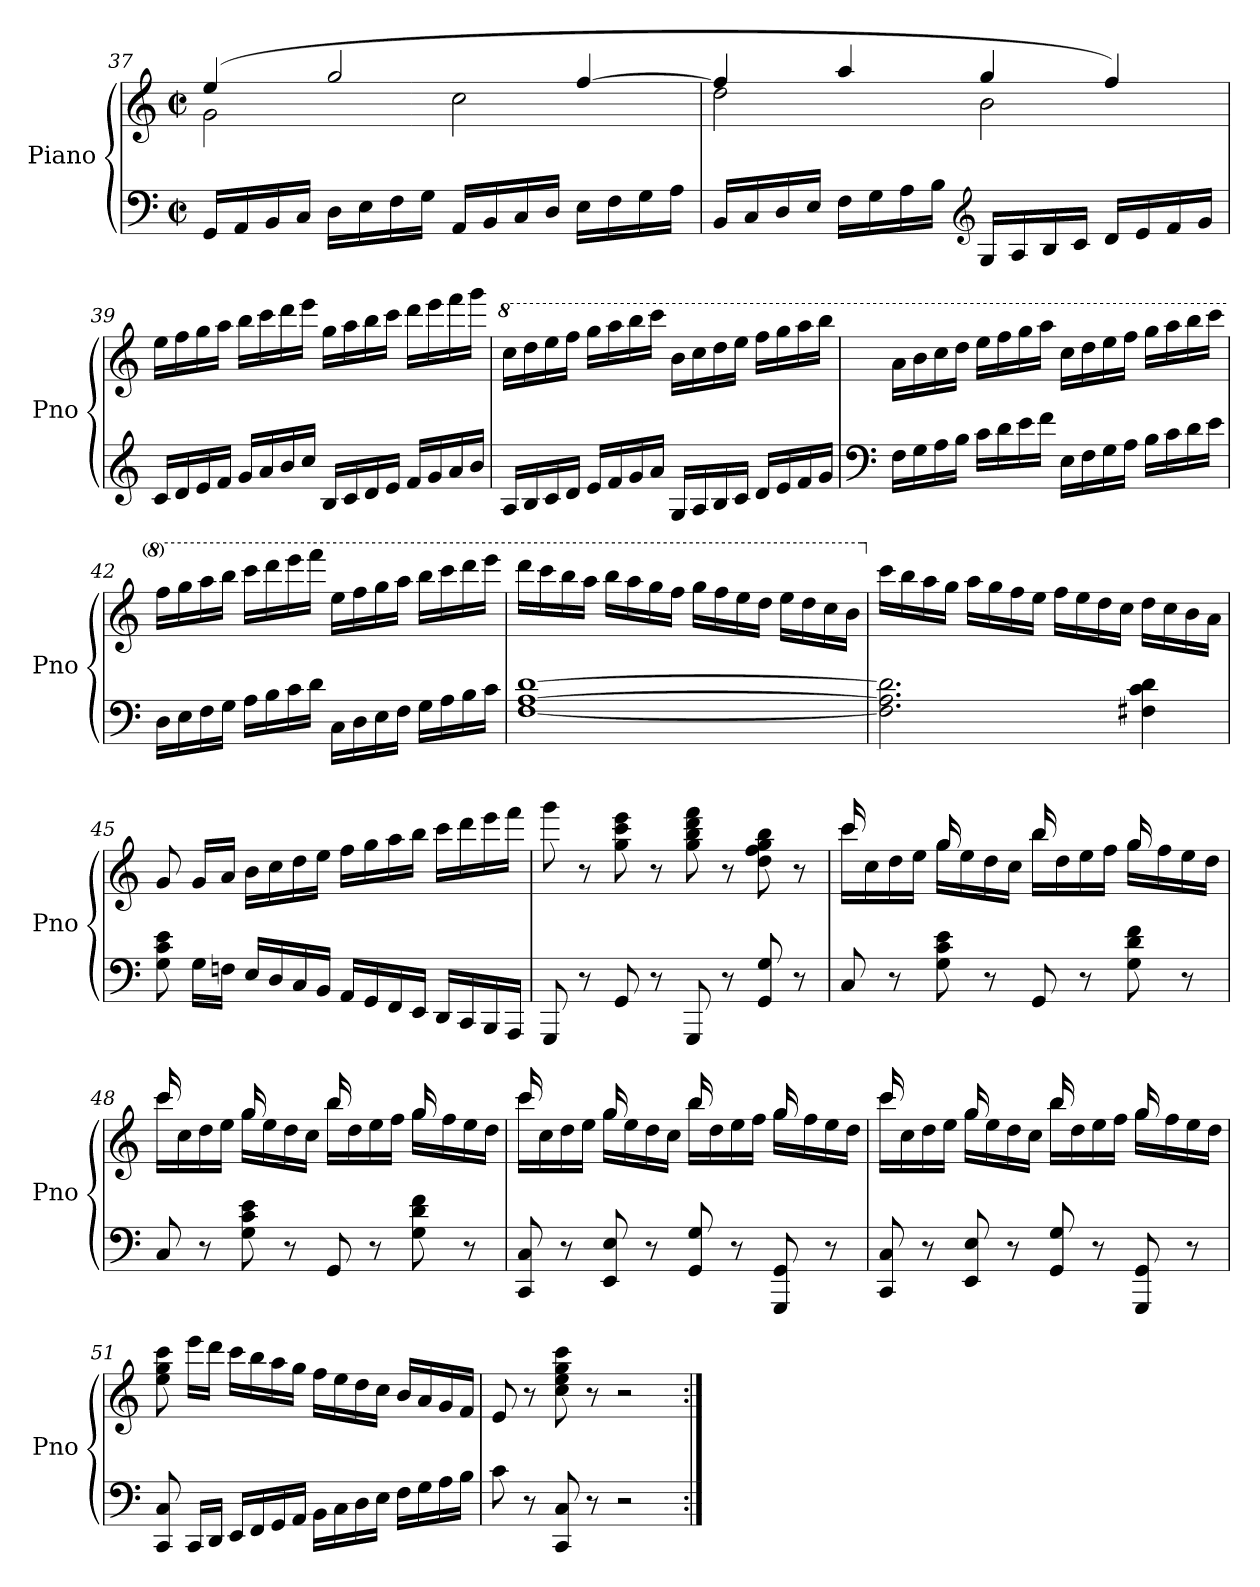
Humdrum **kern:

**kern	**kern
*part1	*part1
*staff2	*staff1
*I"Piano	*
*I'Pno	*
!!LO:LB:g=z
*clefF4	*clefG2
*k[]	*k[]
*M4/4	*M4/4
*met(c|)	*met(c|)
=37	=37
*	*^
16GG</LL	(4ee/	2g<\
16AA</	.	.
16BB</	.	.
16C</JJ	.	.
16D<\LL	2gg/	.
16E<\	.	.
16F<\	.	.
16G<\JJ	.	.
16AA</LL	.	2cc<\
16BB</	.	.
16C</	.	.
16D</JJ	.	.
16E<\LL	[4ff/	.
16F<\	.	.
16G<\	.	.
16A<\JJ	.	.
=38	=38	=38
16BB</LL	4ff/]	2dd<\
16C</	.	.
16D</	.	.
16E</JJ	.	.
16F<\LL	4aa/	.
16G<\	.	.
16A<\	.	.
16B<\JJ	.	.
*clefG2	*	*
16G</LL	4gg/	2b<\
16A</	.	.
16B</	.	.
16c</JJ	.	.
16d</LL	4ff/)	.
16e</	.	.
16f</	.	.
16g</JJ	.	.
*	*v	*v
=39	=39
16c</LL	16ee\LL
16d</	16ff\
16e</	16gg\
16f</JJ	16aa\JJ
16g</LL	16bb\LL
16a</	16ccc\
16b</	16ddd\
16cc</JJ	16eee\JJ
16B</LL	16gg\LL
16c</	16aa\
16d</	16bb\
16e</JJ	16ccc\JJ
16f</LL	16ddd\LL
16g</	16eee\
16a</	16fff\
16b</JJ	16ggg\JJ
!!LO:LB:g=z
=40	=40
*	*8va
16A</LL	16ccc\LL
16B</	16ddd\
16c</	16eee\
16d</JJ	16fff\JJ
16e</LL	16ggg\LL
16f</	16aaa\
16g</	16bbb\
16a</JJ	16cccc\JJ
16G</LL	16bb\LL
16A</	16ccc\
16B</	16ddd\
16c</JJ	16eee\JJ
16d</LL	16fff\LL
16e</	16ggg\
16f</	16aaa\
16g</JJ	16bbb\JJ
=41	=41
*clefF4	*
16F<\LL	16aa\LL
16G<\	16bb\
16A<\	16ccc\
16B<\JJ	16ddd\JJ
16c<\LL	16eee\LL
16d<\	16fff\
16e<\	16ggg\
16f<\JJ	16aaa\JJ
16E<\LL	16ccc\LL
16F<\	16ddd\
16G<\	16eee\
16A<\JJ	16fff\JJ
16B<\LL	16ggg\LL
16c<\	16aaa\
16d<\	16bbb\
16e<\JJ	16cccc\JJ
=42	=42
16D<\LL	16fff\LL
16E<\	16ggg\
16F<\	16aaa\
16G<\JJ	16bbb\JJ
16A<\LL	16cccc\LL
16B<\	16dddd\
16c<\	16eeee\
16d<\JJ	16ffff\JJ
16C<\LL	16eee\LL
16D<\	16fff\
16E<\	16ggg\
16F<\JJ	16aaa\JJ
16G<\LL	16bbb\LL
16A<\	16cccc\
16B<\	16dddd\
16c<\JJ	16eeee\JJ
!!LO:LB:g=z
=43	=43
[1F<<< [1A<<< [1d<<<	16dddd\LL
.	16cccc\
.	16bbb\
.	16aaa\JJ
.	16bbb\LL
.	16aaa\
.	16ggg\
.	16fff\JJ
.	16ggg\LL
.	16fff\
.	16eee\
.	16ddd\JJ
.	16eee\LL
.	16ddd\
.	16ccc\
.	16bb\JJ
=44	=44
*	*X8va
2.F\]<<< 2.A\]<<< 2.d\]<<<	16ccc\LL
.	16bb\
.	16aa\
.	16gg\JJ
.	16aa\LL
.	16gg\
.	16ff\
.	16ee\JJ
.	16ff\LL
.	16ee\
.	16dd\
.	16cc\JJ
4F#X\<<< 4c\<<< 4d\<<<	16dd\LL
.	16cc\
.	16b\
.	16a\JJ
=45	=45
8G\<<< 8c\<<< 8e\<<<	8g/
16G<\LL	16g/LL
16Fn<\JJ	16a/JJ
16E</LL	16b\LL
16D</	16cc\
16C</	16dd\
16BB</JJ	16ee\JJ
16AA</LL	16ff\LL
16GG</	16gg\
16FF</	16aa\
16EE</JJ	16bb\JJ
16DD</LL	16ccc\LL
16CC</	16ddd\
16BBB</	16eee\
16AAA</JJ	16fff\JJ
!!LO:LB:g=z
=46	=46
8GGG</	8ggg\
8r	8r
8GG</	8gg\ 8ccc\ 8eee\
8r	8r
8GGG</	8gg\ 8bb\ 8ddd\ 8fff\
8r	8r
8GG/<< 8G/<<	8dd\ 8ff\ 8gg\ 8bb\
8r	8r
=47	=47
*	*^
8C</	16ccc/	16ccc\LL
.	8.ryy	16cc<\
8r	.	16dd<\
.	.	16ee<\JJ
8G\<<< 8c\<<< 8e\<<<	16gg/	16gg\LL
.	8.ryy	16ee<\
8r	.	16dd<\
.	.	16cc<\JJ
8GG</	16bb/	16bb\LL
.	8.ryy	16dd<\
8r	.	16ee<\
.	.	16ff<\JJ
8G\<<< 8d\<<< 8f\<<<	16gg/	16gg\LL
.	8.ryy	16ff<\
8r	.	16ee<\
.	.	16dd<\JJ
=48	=48	=48
8C</	16ccc/	16ccc\LL
.	8.ryy	16cc<\
8r	.	16dd<\
.	.	16ee<\JJ
8G\<<< 8c\<<< 8e\<<<	16gg/	16gg\LL
.	8.ryy	16ee<\
8r	.	16dd<\
.	.	16cc<\JJ
8GG</	16bb/	16bb\LL
.	8.ryy	16dd<\
8r	.	16ee<\
.	.	16ff<\JJ
8G\<<< 8d\<<< 8f\<<<	16gg/	16gg\LL
.	8.ryy	16ff<\
8r	.	16ee<\
.	.	16dd<\JJ
!!LO:LB:g=z	!!
=49	=49	=49
8CC/<< 8C/<<	16ccc/	16ccc\LL
.	8.ryy	16cc<\
8r	.	16dd<\
.	.	16ee<\JJ
8EE/<< 8E/<<	16gg/	16gg\LL
.	8.ryy	16ee<\
8r	.	16dd<\
.	.	16cc<\JJ
8GG/<< 8G/<<	16bb/	16bb\LL
.	8.ryy	16dd<\
8r	.	16ee<\
.	.	16ff<\JJ
8GGG/<< 8GG/<<	16gg/	16gg\LL
.	8.ryy	16ff<\
8r	.	16ee<\
.	.	16dd<\JJ
=50	=50	=50
8CC/<< 8C/<<	16ccc/	16ccc\LL
.	8.ryy	16cc<\
8r	.	16dd<\
.	.	16ee<\JJ
8EE/<< 8E/<<	16gg/	16gg\LL
.	8.ryy	16ee<\
8r	.	16dd<\
.	.	16cc<\JJ
8GG/<< 8G/<<	16bb/	16bb\LL
.	8.ryy	16dd<\
8r	.	16ee<\
.	.	16ff<\JJ
8GGG/<< 8GG/<<	16gg/	16gg\LL
.	8.ryy	16ff<\
8r	.	16ee<\
.	.	16dd<\JJ
*	*v	*v
=51	=51
8CC/<< 8C/<<	8ee\ 8gg\ 8ccc\
16CC</LL	16eee\LL
16DD</JJ	16ddd\JJ
16EE</LL	16ccc\LL
16FF</	16bb\
16GG</	16aa\
16AA</JJ	16gg\JJ
16BB<\LL	16ff\LL
16C<\	16ee\
16D<\	16dd\
16E<\JJ	16cc\JJ
16F<\LL	16b/LL
16G<\	16a/
16A<\	16g/
16B<\JJ	16f/JJ
=52	=52
8c<\	8e/
8r	8r
8CC/<< 8C/<<	8cc\ 8ee\ 8gg\ 8ccc\
8r	8r
2r	2r
=:|!	=:|!
*-	*-
